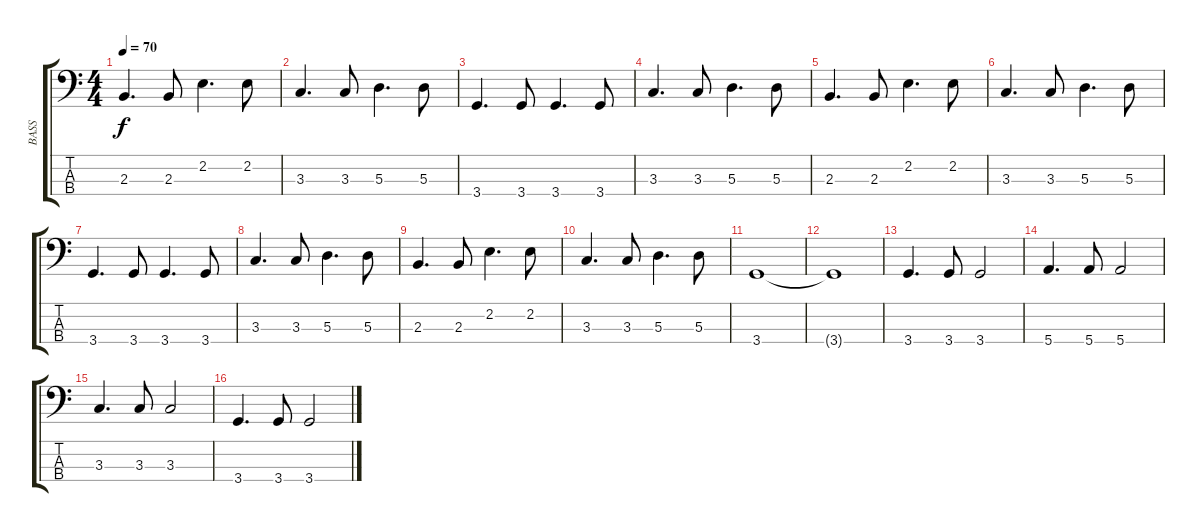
\track ("BASS" "BASS") {instrument electricbassfinger}
\staff {score tabs}
\tuning (G2 D2 A1 E1) {hide}
\ts (4 4)
\tempo 70
\clef f4
\ks c
2.3.4{d dy f} 2.3.8 2.2.4{d} 2.2.8 |
3.3.4{d} 3.3.8 5.3.4{d} 5.3.8 |
3.4.4{d} 3.4.8 3.4.4{d} 3.4.8 |
3.3.4{d} 3.3.8 5.3.4{d} 5.3.8 |
2.3.4{d} 2.3.8 2.2.4{d} 2.2.8 |
3.3.4{d} 3.3.8 5.3.4{d} 5.3.8 |
3.4.4{d} 3.4.8 3.4.4{d} 3.4.8 |
3.3.4{d} 3.3.8 5.3.4{d} 5.3.8 |
2.3.4{d} 2.3.8 2.2.4{d} 2.2.8 |
3.3.4{d} 3.3.8 5.3.4{d} 5.3.8 |
3.4.1 |
3.4{t}.1 |
3.4.4{d} 3.4.8 3.4.2 |
5.4.4{d} 5.4.8 5.4.2 |
3.3.4{d} 3.3.8 3.3.2 |
3.4.4{d} 3.4.8 3.4.2
